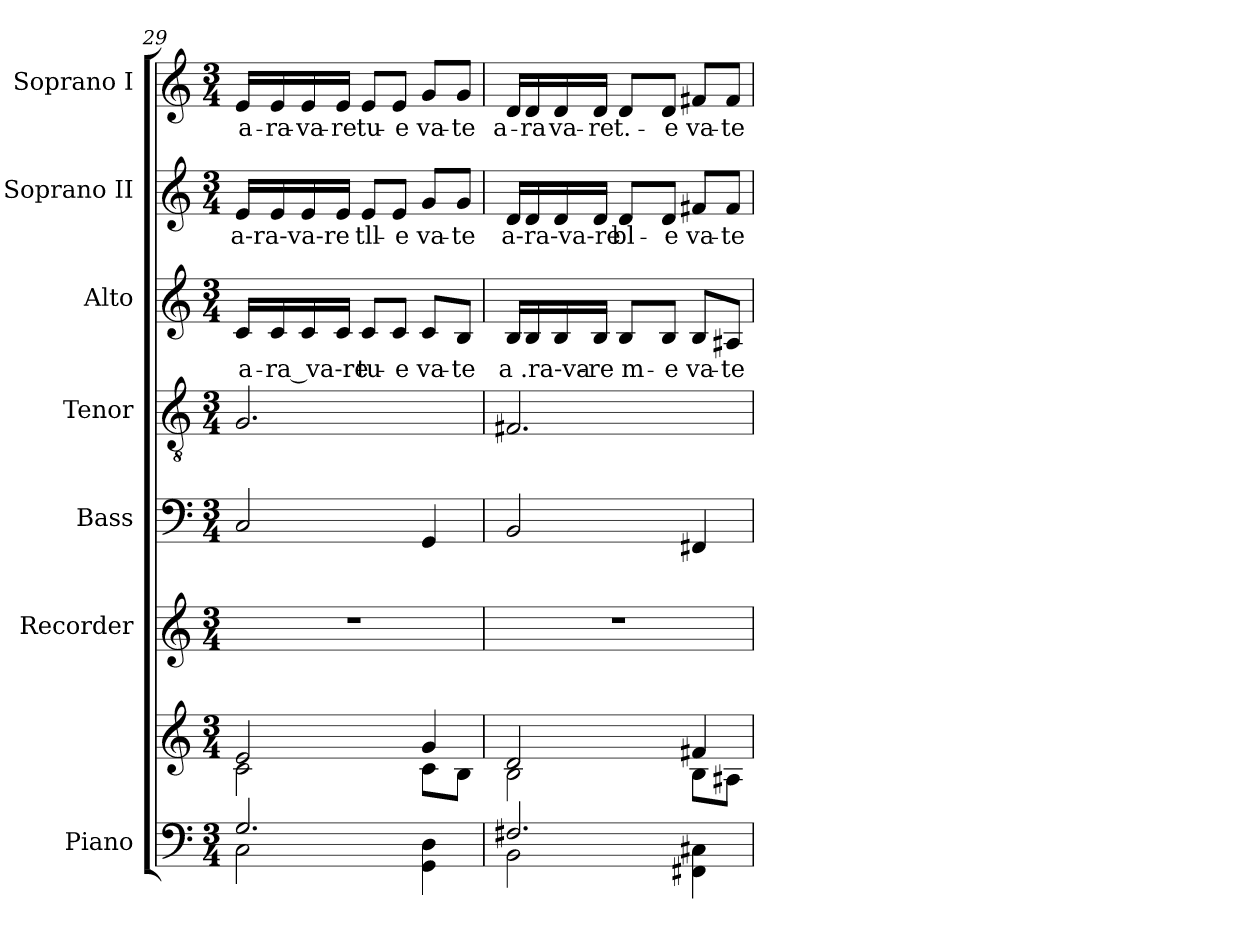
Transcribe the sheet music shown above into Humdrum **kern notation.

**kern	**kern	**kern	**kern	**kern	**kern	**text	**kern	**text	**kern	**text
*part7	*part7	*part6	*part5	*part4	*part3	*part3	*part2	*part2	*part1	*part1
*staff8	*staff7	*staff6	*staff5	*staff4	*staff3	*staff3	*staff2	*staff2	*staff1	*staff1
*I"Piano	*	*I"Recorder	*I"Bass	*I"Tenor	*I"Alto	*	*I"Soprano II	*	*I"Soprano I	*
*I'Pno.	*	*I'R.	*I'B.	*I'T.	*I'A.	*	*I'S.2	*	*I'S.1	*
!!LO:PB:g=z
*clefF4	*clefG2	*clefG2	*clefF4	*clefGv2	*clefG2	*	*clefG2	*	*clefG2	*
*k[]	*k[]	*k[]	*k[]	*k[]	*k[]	*	*k[]	*	*k[]	*
*M3/4	*M3/4	*M3/4	*M3/4	*M3/4	*M3/4	*	*M3/4	*	*M3/4	*
=29	=29	=29	=29	=29	=29	=29	=29	=29	=29	=29
*^	*^	*	*	*	*	*	*	*	*	*
2.G/	2C\	2e/	2c\	2.r	2C/	2.G/	16c/LL	a-	16e/LL	a-ra-va-re	16e/LL	a-
.	.	.	.	.	.	.	16c/	-ra_va-re	16e/	.	16e/	-ra-
.	.	.	.	.	.	.	16c/	.	16e/	.	16e/	-va-
.	.	.	.	.	.	.	16c/JJ	.	16e/JJ	.	16e/JJ	-re
.	.	.	.	.	.	.	8c/L	tu-	8e/L	tll-	8e/L	tu-
.	.	.	.	.	.	.	8c/J	-e	8e/J	-e	8e/J	-e
.	4GG\ 4D\	4g/	8c\L	.	4GG/	.	8c/L	va-	8g/L	va-	8g/L	va-
.	.	.	8B\J	.	.	.	8B/J	-te	8g/J	-te	8g/J	-te
=30	=30	=30	=30	=30	=30	=30	=30	=30	=30	=30	=30	=30
2.F#X/	2BB\	2d/	2B\	2.r	2BB/	2.F#X/	16B/LL	a	16d/LL	a-ra-va-re	16d/LL	a-
.	.	.	.	.	.	.	16B/	.ra-va-	16d/	.	16d/	-ra
.	.	.	.	.	.	.	16B/	.	16d/	.	16d/	-va-
.	.	.	.	.	.	.	16B/JJ	-re	16d/JJ	.	16d/JJ	re
.	.	.	.	.	.	.	8B/L	m-	8d/L	bl-	8d/L	t.-
.	.	.	.	.	.	.	8B/J	-e	8d/J	-e	8d/J	-e
.	4FF#X\ 4C#X\	4f#X/	8B\L	.	4FF#X/	.	8B/L	va-	8f#X/L	va-	8f#X/L	va-
.	.	.	8A#X\J	.	.	.	8A#X/J	-te	8f#/J	-te	8f#/J	-te
*v	*v	*	*	*	*	*	*	*	*	*	*	*
*	*v	*v	*	*	*	*	*	*	*	*	*
=	=	=	=	=	=	=	=	=	=	=
*-	*-	*-	*-	*-	*-	*-	*-	*-	*-	*-
